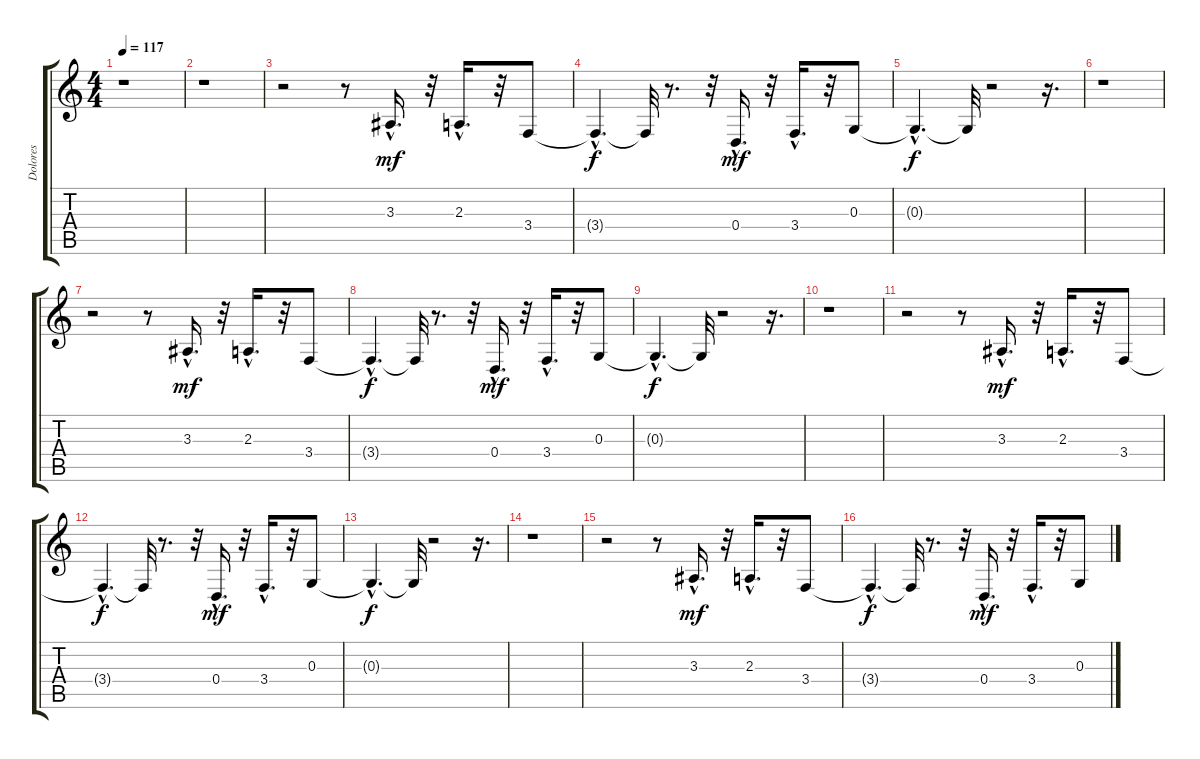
\track ("Dolores" "Dolores") {instrument panflute}
\staff {score tabs}
\tuning (E4 B3 G3 D3 A2 E2) {hide}
\ts (4 4)
\tempo 117
\clef g2
\ks c
r.1{dy f} |
r.1 |
r.2 r.8 3.3{hac}.16{d dy mf} r.32 2.3{hac}.16{d} r.32 3.4.8 |
3.4{hac t}.4{d dy f} 3.4{t}.32 r.8{d} r.32 0.4{hac}.16{d dy mf} r.32 3.4{hac}.16{d} r.32 0.3.8 |
0.3{hac t}.4{d dy f} 0.3{t}.32 r.2 r.16{d} |
r.1 |
r.2 r.8 3.3{hac}.16{d dy mf} r.32 2.3{hac}.16{d} r.32 3.4.8 |
3.4{hac t}.4{d dy f} 3.4{t}.32 r.8{d} r.32 0.4{hac}.16{d dy mf} r.32 3.4{hac}.16{d} r.32 0.3.8 |
0.3{hac t}.4{d dy f} 0.3{t}.32 r.2 r.16{d} |
r.1 |
r.2 r.8 3.3{hac}.16{d dy mf} r.32 2.3{hac}.16{d} r.32 3.4.8 |
3.4{hac t}.4{d dy f} 3.4{t}.32 r.8{d} r.32 0.4{hac}.16{d dy mf} r.32 3.4{hac}.16{d} r.32 0.3.8 |
0.3{hac t}.4{d dy f} 0.3{t}.32 r.2 r.16{d} |
r.1 |
r.2 r.8 3.3{hac}.16{d dy mf} r.32 2.3{hac}.16{d} r.32 3.4.8 |
3.4{hac t}.4{d dy f} 3.4{t}.32 r.8{d} r.32 0.4{hac}.16{d dy mf} r.32 3.4{hac}.16{d} r.32 0.3.8
